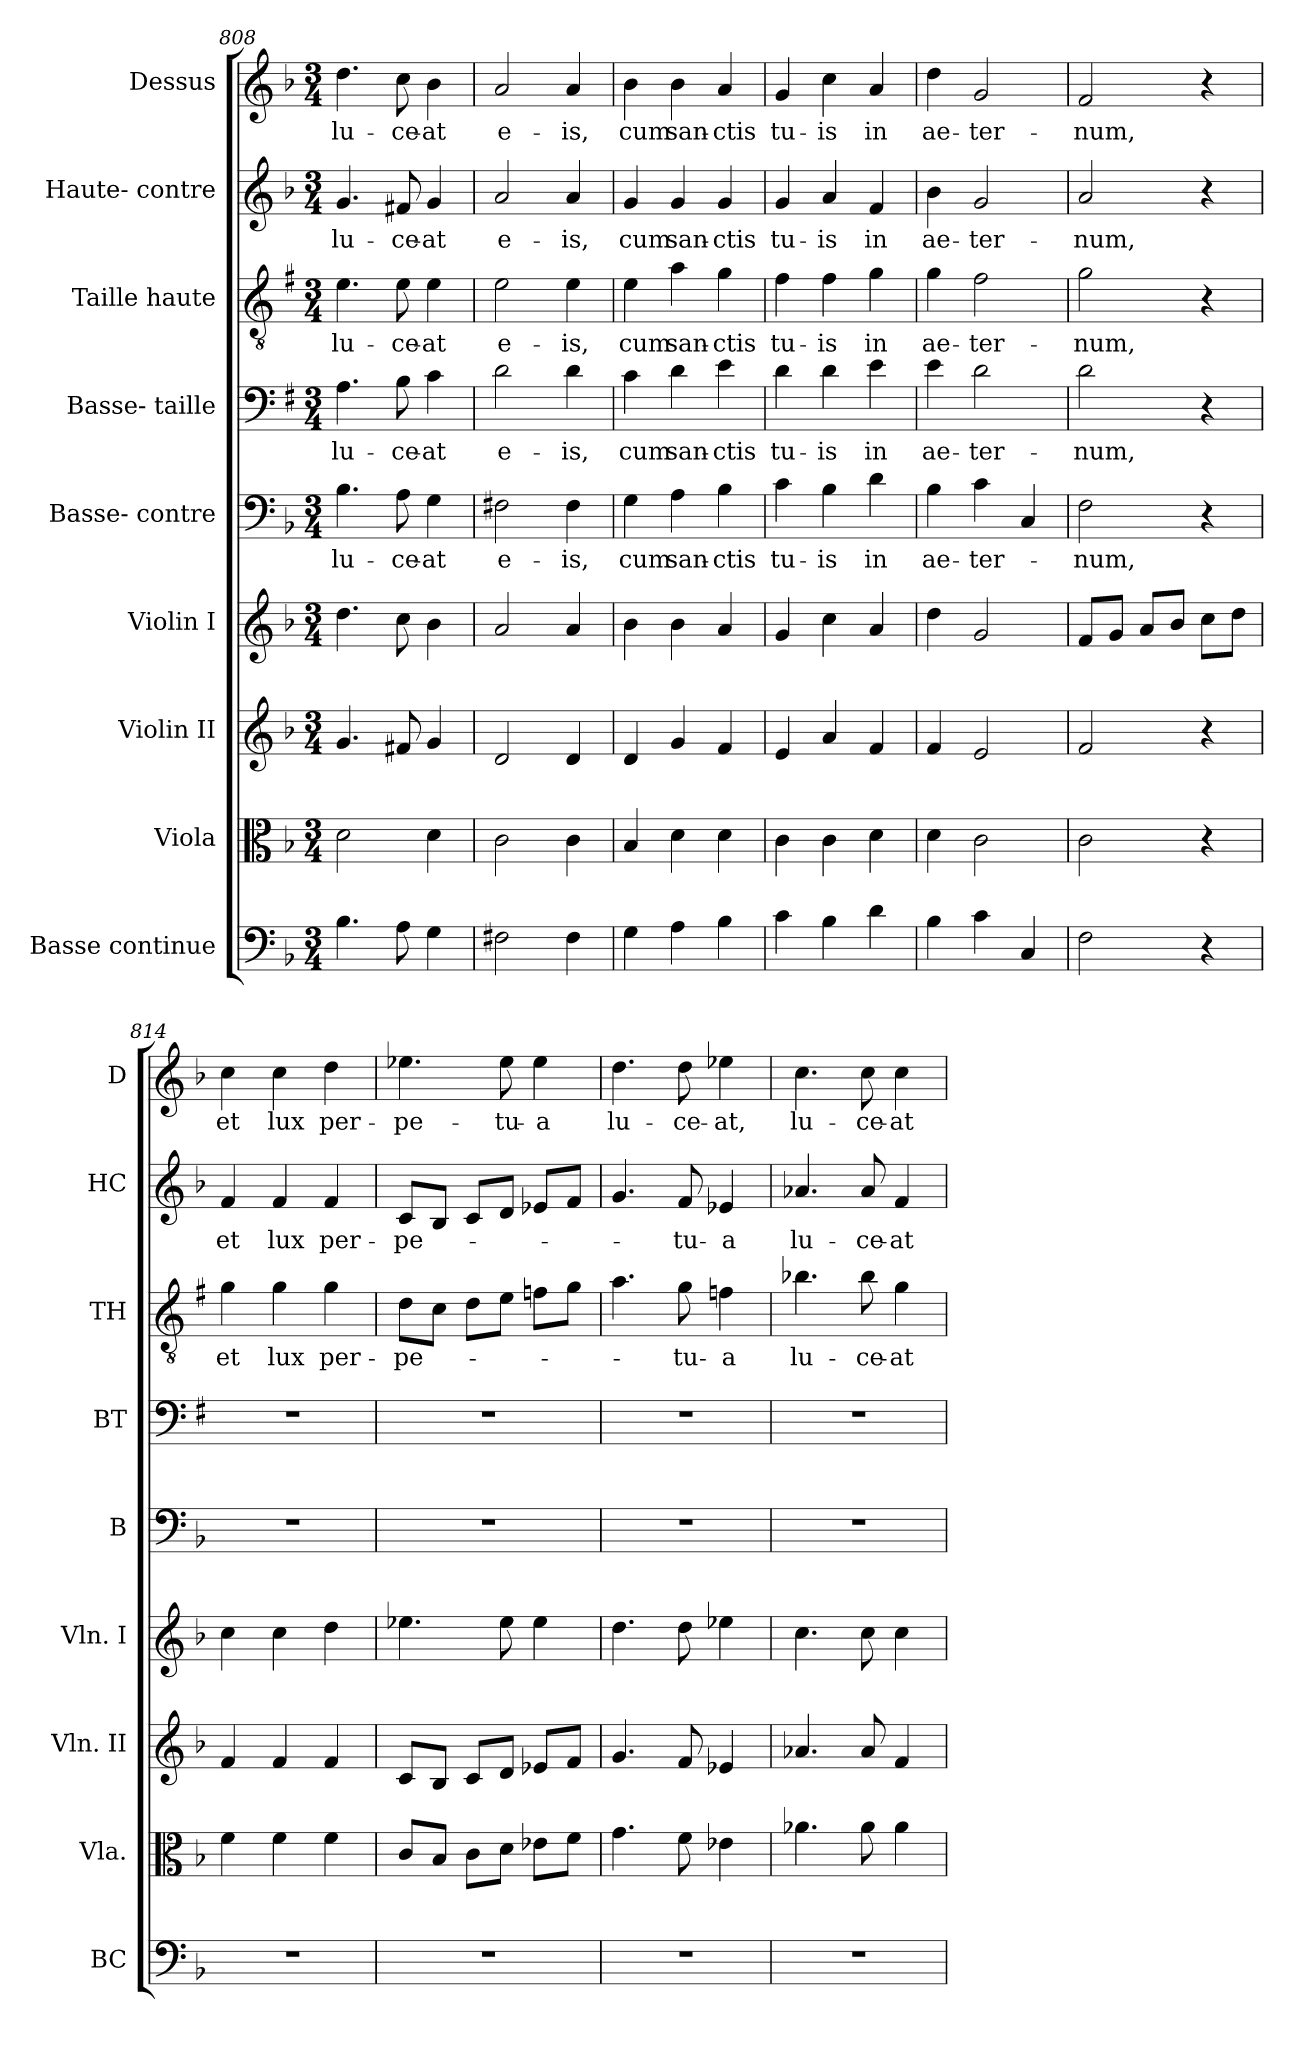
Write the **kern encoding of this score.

**kern	**kern	**kern	**kern	**kern	**text	**kern	**text	**kern	**text	**kern	**text	**kern	**text
*part9	*part8	*part7	*part6	*part5	*part5	*part4	*part4	*part3	*part3	*part2	*part2	*part1	*part1
*staff9	*staff8	*staff7	*staff6	*staff5	*staff5	*staff4	*staff4	*staff3	*staff3	*staff2	*staff2	*staff1	*staff1
*I"Basse  continue	*I"Viola	*I"Violin II	*I"Violin I	*I"Basse- contre	*	*I"Basse- taille	*	*I"Taille haute	*	*I"Haute- contre	*	*I"Dessus	*
*I'BC	*I'Vla.	*I'Vln. II	*I'Vln. I	*I'B	*	*I'BT	*	*I'TH	*	*I'HC	*	*I'D	*
*clefF4	*clefC3	*clefG2	*clefG2	*clefF4	*	*clefF4	*	*clefGv2	*	*clefG2	*	*clefG2	*
*	*	*	*	*	*	*ITrd1c2	*	*ITrd1c2	*	*	*	*	*
*k[b-]	*k[b-]	*k[b-]	*k[b-]	*k[b-]	*	*k[b-]	*	*k[b-]	*	*k[b-]	*	*k[b-]	*
*F:	*F:	*F:	*F:	*F:	*	*F:	*	*F:	*	*F:	*	*F:	*
*M3/4	*M3/4	*M3/4	*M3/4	*M3/4	*	*M3/4	*	*M3/4	*	*M3/4	*	*M3/4	*
=808	=808	=808	=808	=808	=808	=808	=808	=808	=808	=808	=808	=808	=808
!	!	!	!	!	!LO:LY:b	!	!LO:LY:b	!	!LO:LY:b	!	!LO:LY:b	!	!LO:LY:b
4.B-\	2d\	4.g/	4.dd\	4.B-\	lu-	4.G\	lu-	4.d\	lu-	4.g/	lu-	4.dd\	lu-
!	!	!	!	!	!LO:LY:b	!	!LO:LY:b	!	!LO:LY:b	!	!LO:LY:b	!	!LO:LY:b
8A\	.	8f#X/	8cc\	8A\	-ce-	8A\	-ce-	8d\	-ce-	8f#X/	-ce-	8cc\	-ce-
!	!	!	!	!	!LO:LY:b	!	!LO:LY:b	!	!LO:LY:b	!	!LO:LY:b	!	!LO:LY:b
4G\	4d\	4g/	4b-\	4G\	-at	4B-\	-at	4d\	-at	4g/	-at	4b-\	-at
=809	=809	=809	=809	=809	=809	=809	=809	=809	=809	=809	=809	=809	=809
!	!	!	!	!	!LO:LY:b	!	!LO:LY:b	!	!LO:LY:b	!	!LO:LY:b	!	!LO:LY:b
2F#X\	2c\	2d/	2a>/	2F#X\	e-	2c\	e-	2d\	e-	2a/	e-	2a>/	e-
!	!	!	!	!	!LO:LY:b	!	!LO:LY:b	!	!LO:LY:b	!	!LO:LY:b	!	!LO:LY:b
4F#\	4c\	4d/	4a/	4F#\	-is,	4c\	-is,	4d\	-is,	4a/	-is,	4a/	-is,
=810	=810	=810	=810	=810	=810	=810	=810	=810	=810	=810	=810	=810	=810
!	!	!	!	!	!LO:LY:b	!	!LO:LY:b	!	!LO:LY:b	!	!LO:LY:b	!	!LO:LY:b
4G\	4B-/	4d/	4b-\	4G\	cum	4B-\	cum	4d\	cum	4g/	cum	4b-\	cum
!	!	!	!	!	!LO:LY:b	!	!LO:LY:b	!	!LO:LY:b	!	!LO:LY:b	!	!LO:LY:b
4A\	4d\	4g/	4b-\	4A\	san-	4c\	san-	4g\	san-	4g/	san-	4b-\	san-
!	!	!	!	!	!LO:LY:b	!	!LO:LY:b	!	!LO:LY:b	!	!LO:LY:b	!	!LO:LY:b
4B-\	4d\	4f/	4a/	4B-\	-ctis	4d\	-ctis	4f\	-ctis	4g/	-ctis	4a/	-ctis
=811	=811	=811	=811	=811	=811	=811	=811	=811	=811	=811	=811	=811	=811
!	!	!	!	!	!LO:LY:b	!	!LO:LY:b	!	!LO:LY:b	!	!LO:LY:b	!	!LO:LY:b
4c\	4c\	4e/	4g/	4c\	tu-	4c\	tu-	4e\	tu-	4g/	tu-	4g/	tu-
!	!	!	!	!	!LO:LY:b	!	!LO:LY:b	!	!LO:LY:b	!	!LO:LY:b	!	!LO:LY:b
4B-\	4c\	4a/	4cc\	4B-\	-is	4c\	-is	4e\	-is	4a/	-is	4cc\	-is
!	!	!	!	!	!LO:LY:b	!	!LO:LY:b	!	!LO:LY:b	!	!LO:LY:b	!	!LO:LY:b
4d\	4d\	4f/	4a/	4d\	in	4d\	in	4f\	in	4f/	in	4a/	in
!!LO:LB:g=z
=812	=812	=812	=812	=812	=812	=812	=812	=812	=812	=812	=812	=812	=812
!	!	!	!	!	!LO:LY:b	!	!LO:LY:b	!	!LO:LY:b	!	!LO:LY:b	!	!LO:LY:b
4B-\	4d\	4f/	4dd\	4B-\	ae-	4d\	ae-	4f\	ae-	4b-\	ae-	4dd\	ae-
!	!	!	!	!	!LO:LY:b	!	!LO:LY:b	!	!LO:LY:b	!	!LO:LY:b	!	!LO:LY:b
4c\	2c>\	2e>/	2g>/	4c\	-ter-	2c\	-ter-	2e>\	-ter-	2g>/	-ter-	2g>/	-ter-
4C/	.	.	.	4C/	.	.	.	.	.	.	.	.	.
=813	=813	=813	=813	=813	=813	=813	=813	=813	=813	=813	=813	=813	=813
!	!	!	!	!	!LO:LY:b	!	!LO:LY:b	!	!LO:LY:b	!	!LO:LY:b	!	!LO:LY:b
2F\	2c\	2f/	8f/L	2F\	-num,	2c\	-num,	2f\	-num,	2a/	-num,	2f/	-num,
.	.	.	8g/J	.	.	.	.	.	.	.	.	.	.
.	.	.	8a/L	.	.	.	.	.	.	.	.	.	.
.	.	.	8b-/J	.	.	.	.	.	.	.	.	.	.
4r	4r	4r	8cc\L	4r	.	4r	.	4r	.	4r	.	4r	.
.	.	.	8dd\J	.	.	.	.	.	.	.	.	.	.
=814	=814	=814	=814	=814	=814	=814	=814	=814	=814	=814	=814	=814	=814
!	!	!	!	!	!	!	!	!	!LO:LY:b	!	!LO:LY:b	!	!LO:LY:b
2.r	4f\	4f/	4cc\	2.r	.	2.r	.	4f\	et	4f/	et	4cc\	et
!	!	!	!	!	!	!	!	!	!LO:LY:b	!	!LO:LY:b	!	!LO:LY:b
.	4f\	4f/	4cc\	.	.	.	.	4f\	lux	4f/	lux	4cc\	lux
!	!	!	!	!	!	!	!	!	!LO:LY:b	!	!LO:LY:b	!	!LO:LY:b
.	4f\	4f/	4dd\	.	.	.	.	4f\	per-	4f/	per-	4dd\	per-
=815	=815	=815	=815	=815	=815	=815	=815	=815	=815	=815	=815	=815	=815
!	!	!	!	!	!	!	!	!	!LO:LY:b	!	!LO:LY:b	!	!LO:LY:b
2.r	8c/L	8c/L	4.ee-X\	2.r	.	2.r	.	8c\L	-pe-	8c/L	-pe-	4.ee-X\	-pe-
.	8B-/J	8B-/J	.	.	.	.	.	8B-\J	.	8B-/J	.	.	.
.	8c\L	8c/L	.	.	.	.	.	8c\L	.	8c/L	.	.	.
!	!	!	!	!	!	!	!	!	!	!	!	!	!LO:LY:b
.	8d\J	8d/J	8ee-\	.	.	.	.	8d\J	.	8d/J	.	8ee-\	-tu-
!	!	!	!	!	!	!	!	!	!	!	!	!	!LO:LY:b
.	8e-X\L	8e-X/L	4ee-\	.	.	.	.	8e-X\L	.	8e-X/L	.	4ee-\	-a
.	8f\J	8f/J	.	.	.	.	.	8f\J	.	8f/J	.	.	.
=816	=816	=816	=816	=816	=816	=816	=816	=816	=816	=816	=816	=816	=816
!	!	!	!	!	!	!	!	!	!	!	!	!	!LO:LY:b
2.r	4.g\	4.g/	4.dd\	2.r	.	2.r	.	4.g\	.	4.g/	.	4.dd\	lu-
!	!	!	!	!	!	!	!	!	!LO:LY:b	!	!LO:LY:b	!	!LO:LY:b
.	8f\	8f/	8dd\	.	.	.	.	8f\	-tu-	8f/	-tu-	8dd\	-ce-
!	!	!	!	!	!	!	!	!	!LO:LY:b	!	!LO:LY:b	!	!LO:LY:b
.	4e-X\	4e-X/	4ee-X\	.	.	.	.	4e-X\	-a	4e-X/	-a	4ee-X\	-at,
=817	=817	=817	=817	=817	=817	=817	=817	=817	=817	=817	=817	=817	=817
!	!	!	!	!	!	!	!	!	!LO:LY:b	!	!LO:LY:b	!	!LO:LY:b
2.r	4.a-X\	4.a-X/	4.cc\	2.r	.	2.r	.	4.a-X\	lu-	4.a-X/	lu-	4.cc\	lu-
!	!	!	!	!	!	!	!	!	!LO:LY:b	!	!LO:LY:b	!	!LO:LY:b
.	8a-\	8a-/	8cc\	.	.	.	.	8a-\	-ce-	8a-/	-ce-	8cc\	-ce-
!	!	!	!	!	!	!	!	!	!LO:LY:b	!	!LO:LY:b	!	!LO:LY:b
.	4a-\	4f/	4cc\	.	.	.	.	4f\	-at	4f/	-at	4cc\	-at
=	=	=	=	=	=	=	=	=	=	=	=	=	=
*-	*-	*-	*-	*-	*-	*-	*-	*-	*-	*-	*-	*-	*-
